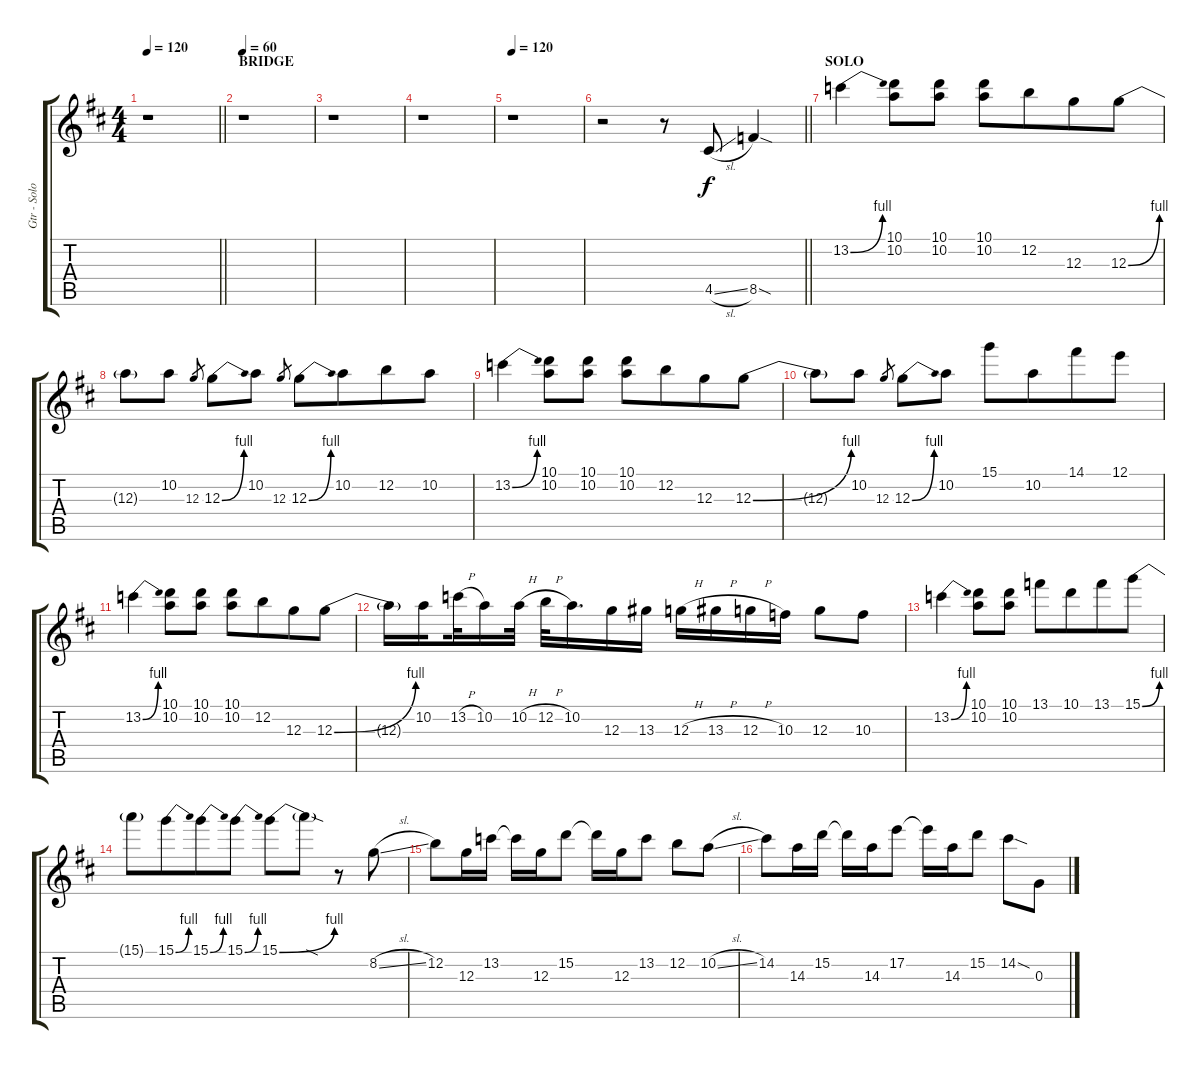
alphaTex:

\track ("Gtr - Solo" "Gtr - Solo") {instrument overdrivenguitar}
\staff {score tabs}
\tuning (E4 B3 G3 D3 A2 E2) {hide}
\ts (4 4)
\tempo 120
\clef g2
\barLineRight lightlight
\ks d
r.1{dy f} |
\section ("" "BRIDGE")
\tempo 60
r.1 |
r.1 |
r.1 |
\tempo 120
r.1 |
\barLineRight lightlight
r.2 r.8 4.5{sl}.8 8.5{sod}.4 |
\section ("" "SOLO")
13.2{be (bend 0 0 60 4)}.4 (10.1 10.2).8 (10.1 10.2).8 (10.1 10.2).8 12.2.8{beam merge} 12.3.8 12.3{be (bend 0 0 60 4)}.8 |
12.3{t}.8 10.2.8 12.3.8{gr beam merge} 12.3{be (bend 0 0 60 4)}.8 10.2.8 12.3.8{gr} 12.3{be (bend 0 0 60 4)}.8 10.2.8{beam merge} 12.2.8 10.2.8 |
13.2{be (bend 0 0 60 4)}.4 (10.1 10.2).8 (10.1 10.2).8 (10.1 10.2).8 12.2.8{beam merge} 12.3.8 12.3{be (bend 0 0 60 4)}.8 |
12.3{t}.8 10.2.8 12.3.8{gr beam merge} 12.3{be (bend 0 0 60 4)}.8 10.2.8 15.1.8 10.2.8{beam merge} 14.1.8 12.1.8 |
13.2{be (bend 0 0 60 4)}.4 (10.1 10.2).8 (10.1 10.2).8 (10.1 10.2).8 12.2.8{beam merge} 12.3.8 12.3{be (bend 0 0 60 4)}.8 |
12.3{t}.16 10.2.16{beam splitsecondary} 13.2{h}.32 10.2.16 10.2{h}.32 12.2{h}.32 10.2.16{d} 12.3.16 13.3.16 12.3{h}.16 13.3{h}.16 12.3{h}.16 10.3.16 12.3.8 10.3.8 |
13.2{be (bend 0 0 60 4)}.4 (10.1 10.2).8 (10.1 10.2).8 13.1.8 10.1.8{beam merge} 13.1.8 15.1{be (bend 0 0 60 4)}.8 |
15.1{t}.8 15.1{be (bend 0 0 60 4)}.8{beam merge} 15.1{be (bend 0 0 60 4)}.8 15.1{be (bend 0 0 60 4)}.8 15.1{be (bend 0 0 60 4)}.8 15.1{sod t}.8 r.8 8.2{sl}.8 |
12.2.8 12.3.16 13.2.16 13.2{t}.16 12.3.16 15.2.8 15.2{t}.16 12.3.16 13.2.8 12.2.8 10.2{sl}.8 |
14.2.8 14.3.16 15.2.16 15.2{t}.16 14.3.16 17.2.8 17.2{t}.16 14.3.16 15.2.8 14.2{sod}.8 0.3{sl}.8
